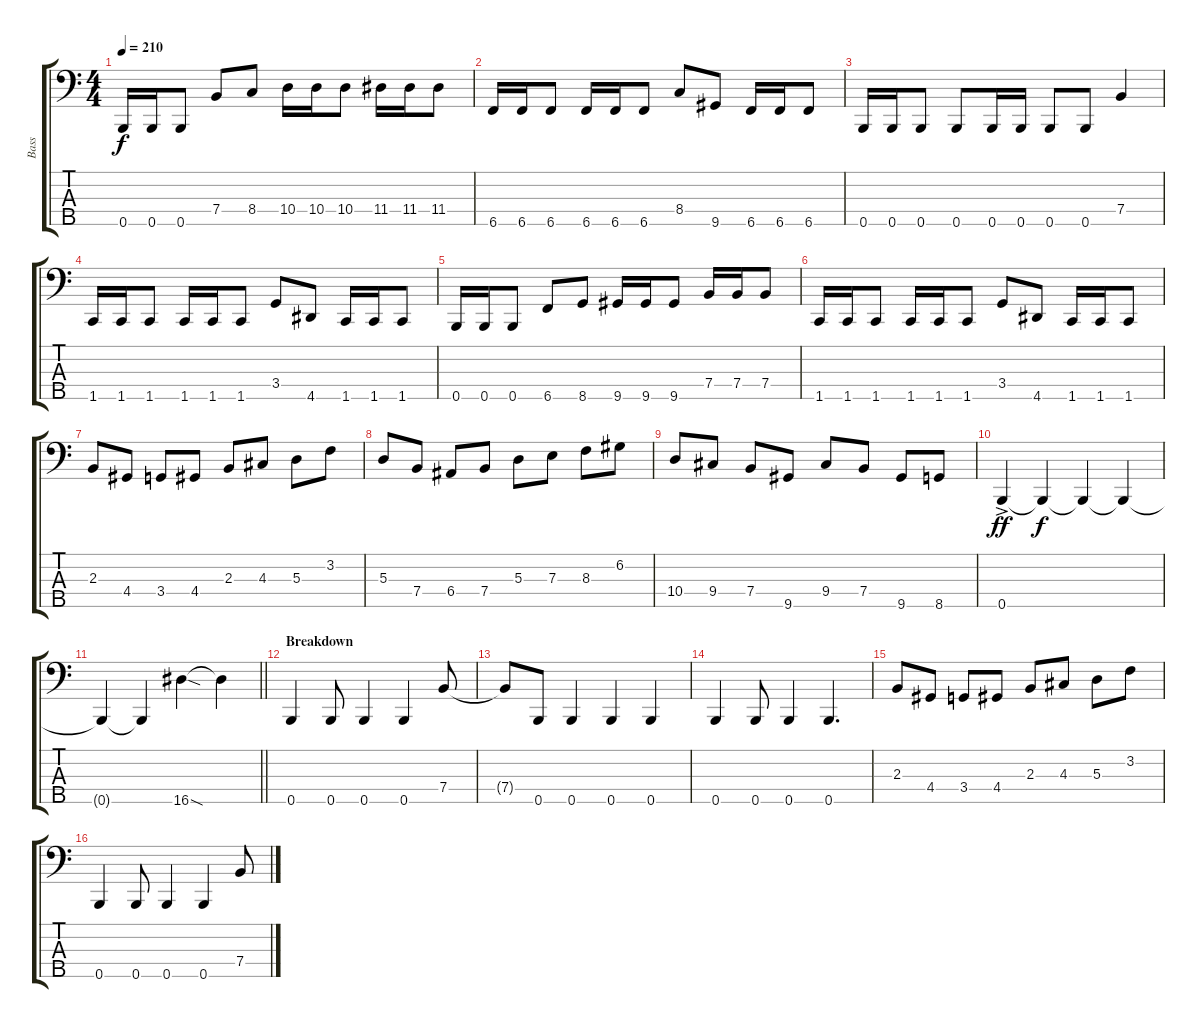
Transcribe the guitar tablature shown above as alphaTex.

\track ("Bass" "Bass") {instrument electricbasspick}
\staff {score tabs}
\tuning (G2 D2 A1 E1 B0) {hide}
\ts (4 4)
\tempo 210
\clef f4
\ks c
0.5.16{dy f} 0.5.16 0.5.8 7.4.8 8.4.8 10.4.16 10.4.16 10.4.8 11.4.16 11.4.16 11.4.8 |
6.5.16 6.5.16 6.5.8 6.5.16 6.5.16 6.5.8 8.4.8 9.5.8 6.5.16 6.5.16 6.5.8 |
0.5.16 0.5.16 0.5.8 0.5.8 0.5.16 0.5.16 0.5.8 0.5.8 7.4.4 |
1.5.16 1.5.16 1.5.8 1.5.16 1.5.16 1.5.8 3.4.8 4.5.8 1.5.16 1.5.16 1.5.8 |
0.5.16 0.5.16 0.5.8 6.5.8 8.5.8 9.5.16 9.5.16 9.5.8 7.4.16 7.4.16 7.4.8 |
1.5.16 1.5.16 1.5.8 1.5.16 1.5.16 1.5.8 3.4.8 4.5.8 1.5.16 1.5.16 1.5.8 |
2.3.8 4.4.8 3.4.8 4.4.8 2.3.8 4.3.8 5.3.8 3.2.8 |
5.3.8 7.4.8 6.4.8 7.4.8 5.3.8 7.3.8 8.3.8 6.2.8 |
10.4.8 9.4.8 7.4.8 9.5.8 9.4.8 7.4.8 9.5.8 8.5.8 |
0.5{ac}.4{dy ff volume 3} 0.5{t}.4{dy f volume 15} 0.5{t}.4 0.5{t}.4 |
\barLineRight lightlight
0.5{t}.4 0.5{t}.4 16.5{sod}.4 16.5{t}.4 |
\section ("" "Breakdown")
0.5.4 0.5.8 0.5.4 0.5.4 7.4.8 |
7.4{t}.8 0.5.8 0.5.4 0.5.4 0.5.4 |
0.5.4 0.5.8 0.5.4 0.5.4{d} |
2.3.8 4.4.8 3.4.8 4.4.8 2.3.8 4.3.8 5.3.8 3.2.8 |
0.5.4 0.5.8 0.5.4 0.5.4 7.4.8
